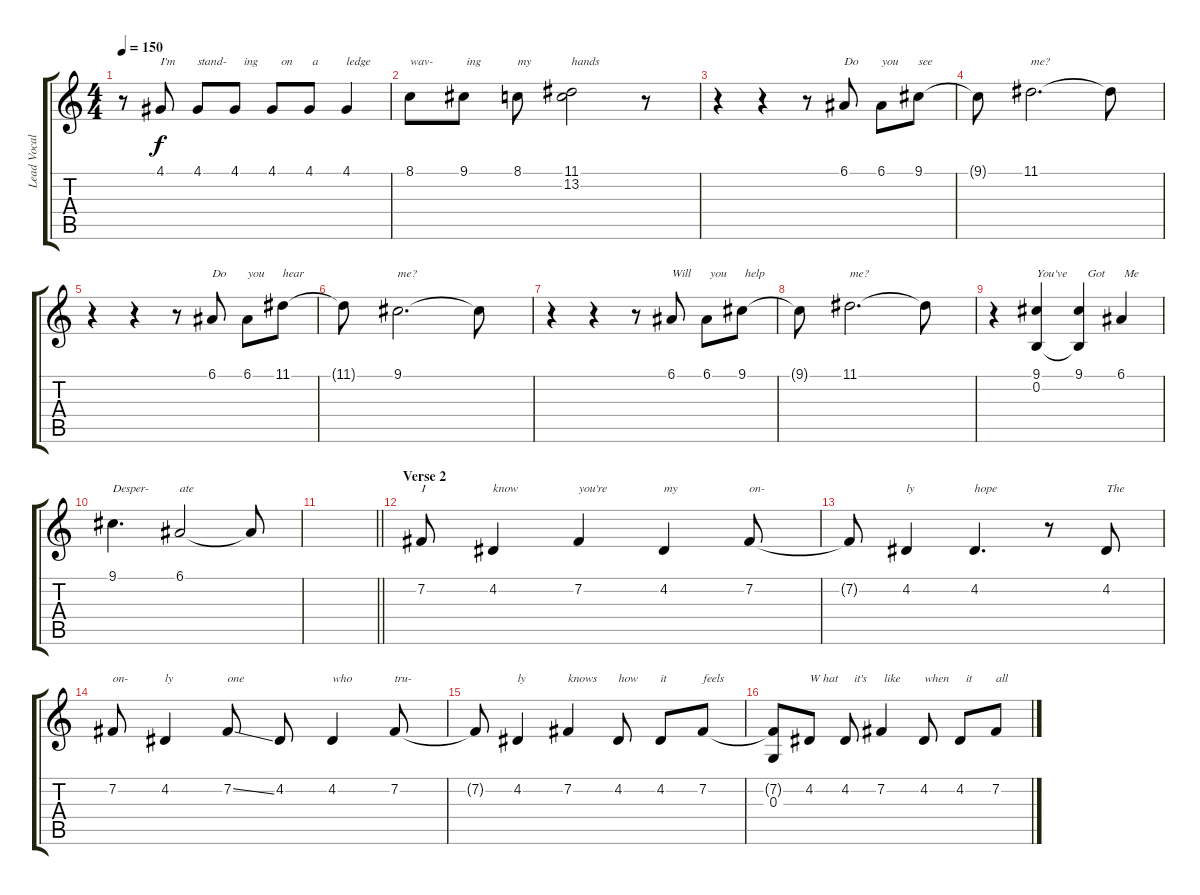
\track ("Lead Vocals" "Lead Vocal") {instrument lead1square}
\staff {score tabs}
\tuning (E4 B3 G3 D3 A2 E2) {hide}
\ts (4 4)
\tempo 150
\clef g2
\ks c
r.8{dy f} 4.1.8{txt "I'm"} 4.1.8{txt "stand-"} 4.1.8{txt "   ing"} 4.1.8{txt "   on"} 4.1.8{txt " a"} 4.1.4{txt "ledge"} |
8.1.8{txt "wav-"} 9.1.8{txt " ing"} 8.1.8{txt "my"} (11.1 13.2).2{txt "hands"} r.8 |
r.4 r.4 r.8 6.1.8{txt "Do"} 6.1.8{txt "you"} 9.1.8{txt "see"} |
9.1{t}.8 11.1.2{d txt "me?"} 11.1{t}.8 |
r.4 r.4 r.8 6.1.8{txt "Do"} 6.1.8{txt "you"} 11.1.8{txt "hear"} |
11.1{t}.8 9.1.2{d txt "me?"} 9.1{t}.8 |
r.4 r.4 r.8 6.1.8{txt "Will"} 6.1.8{txt " you"} 9.1.8{txt " help"} |
9.1{t}.8 11.1.2{d txt "me?"} 11.1{t}.8 |
r.4 (9.1 0.2).4{txt "You've"} (9.1 0.2{t}).4{txt "   Got"} 6.1.4{txt " Me"} |
9.1.4{d txt "Desper-"} 6.1.2{txt "ate"} 6.1{t}.8 |
\barLineRight lightlight
|
\section ("" "Verse 2")
7.2.8{txt "I"} 4.2.4{txt "know"} 7.2.4{txt "you're"} 4.2.4{txt "my"} 7.2.8{txt "on-"} |
7.2{t}.8 4.2.4{txt "ly"} 4.2.4{d txt "hope"} r.8 4.2.8{txt "The"} |
7.2.8{txt "on-"} 4.2.4{txt "ly"} 7.2{ss}.8{txt "one"} 4.2.8 4.2.4{txt "who"} 7.2.8{txt "tru-"} |
7.2{t}.8 4.2.4{txt "ly"} 7.2.4{txt "knows"} 4.2.8{txt "how"} 4.2.8{txt "it"} 7.2.8{txt "feels"} |
(7.2{t} 0.3).8 4.2.8{txt "W hat"} 4.2.8{txt "   it's"} 7.2.4{txt " like"} 4.2.8{txt "when"} 4.2.8{txt "  it"} 7.2.8{txt "all"}
